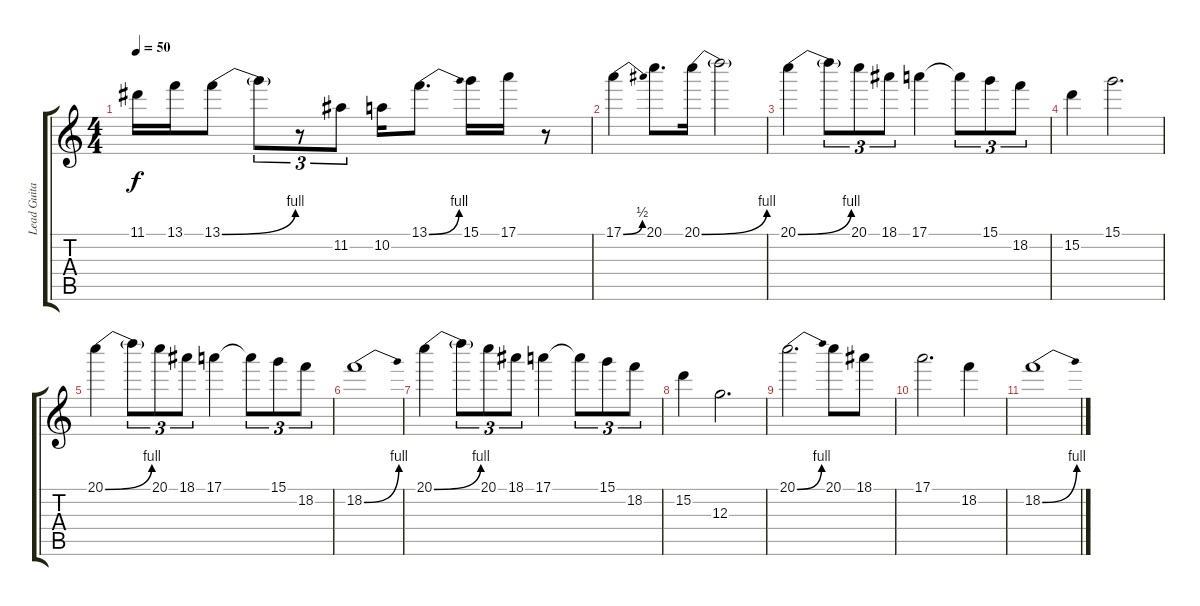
\track ("Lead Guitar" "Lead Guita") {instrument distortionguitar}
\staff {score tabs}
\tuning (E4 B3 G3 D3 A2 E2) {hide}
\ts (4 4)
\tempo 50
\clef g2
\ks c
11.1.16{dy f} 13.1.16 13.1{be (bend 0 0 60 4)}.8 13.1{t}.8{tu (3 2)} r.8{tu (3 2)} 11.2.8{tu (3 2)} 10.2.16 13.1{be (bend 0 0 60 4)}.8{d} 15.1.16 17.1.16 r.8 |
17.1{be (bend 0 0 60 2)}.4 20.1.8{d} 20.1{be (bend 0 0 60 4)}.16 20.1{t}.2 |
20.1{be (bend 0 0 60 4)}.4 20.1{t}.8{tu (3 2)} 20.1.8{tu (3 2)} 18.1.8{tu (3 2)} 17.1.4 17.1{t}.8{tu (3 2)} 15.1.8{tu (3 2)} 18.2.8{tu (3 2)} |
15.2.4 15.1.2{d} |
20.1{be (bend 0 0 60 4)}.4 20.1{t}.8{tu (3 2)} 20.1.8{tu (3 2)} 18.1.8{tu (3 2)} 17.1.4 17.1{t}.8{tu (3 2)} 15.1.8{tu (3 2)} 18.2.8{tu (3 2)} |
18.2{be (bend 0 0 60 4)}.1 |
20.1{be (bend 0 0 60 4)}.4 20.1{t}.8{tu (3 2)} 20.1.8{tu (3 2)} 18.1.8{tu (3 2)} 17.1.4 17.1{t}.8{tu (3 2)} 15.1.8{tu (3 2)} 18.2.8{tu (3 2)} |
15.2.4 12.3.2{d} |
20.1{be (bend 0 0 60 4)}.2{d} 20.1.8 18.1.8 |
17.1.2{d} 18.2.4 |
18.2{be (bend 0 0 60 4)}.1
